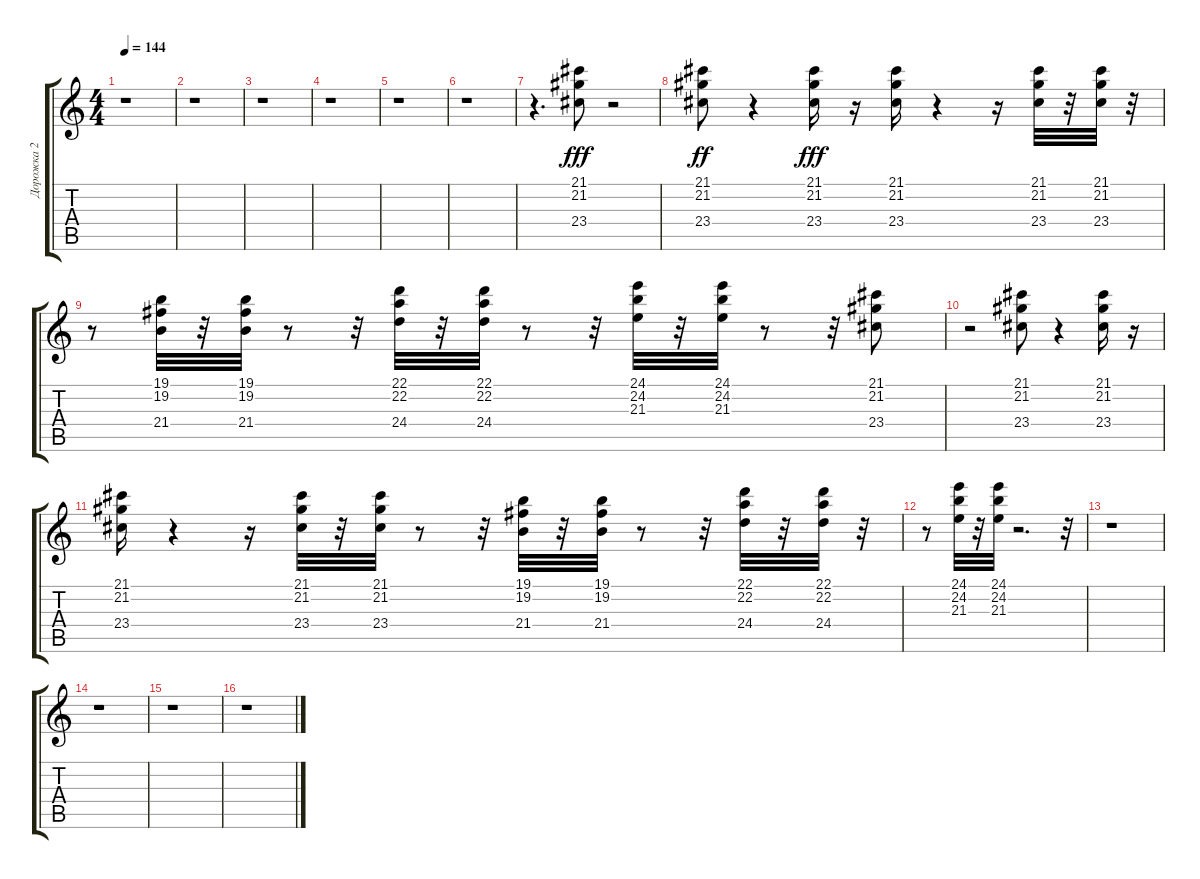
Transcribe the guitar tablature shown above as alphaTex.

\track ("Дорожка 2" "Дорожка 2") {instrument fx5brightness}
\staff {score tabs}
\tuning (E4 B3 G3 D3 A2 E2) {hide}
\ts (4 4)
\tempo 144
\clef g2
\ks c
r.1{dy fff} |
r.1 |
r.1 |
r.1 |
r.1 |
r.1 |
r.4{d} (21.1 21.2 23.4).8 r.2 |
(21.1 21.2 23.4).8{dy ff} r.4 (21.1 21.2 23.4).16{dy fff} r.16 (21.1 21.2 23.4).16 r.4 r.16 (21.1 21.2 23.4).32 r.32 (21.1 21.2 23.4).32 r.32 |
r.8 (19.1 19.2 21.4).32 r.32 (19.1 19.2 21.4).32 r.8 r.32 (22.1 22.2 24.4).32 r.32 (22.1 22.2 24.4).32 r.8 r.32 (24.1 24.2 21.3).32 r.32 (24.1 24.2 21.3).32 r.8 r.32 (21.1 21.2 23.4).8 |
r.2 (21.1 21.2 23.4).8 r.4 (21.1 21.2 23.4).16 r.16 |
(21.1 21.2 23.4).16 r.4 r.16 (21.1 21.2 23.4).32 r.32 (21.1 21.2 23.4).32 r.8 r.32 (19.1 19.2 21.4).32 r.32 (19.1 19.2 21.4).32 r.8 r.32 (22.1 22.2 24.4).32 r.32 (22.1 22.2 24.4).32 r.32 |
r.8 (24.1 24.2 21.3).32 r.32 (24.1 24.2 21.3).32 r.2{d} r.32 |
r.1 |
r.1 |
r.1 |
r.1
